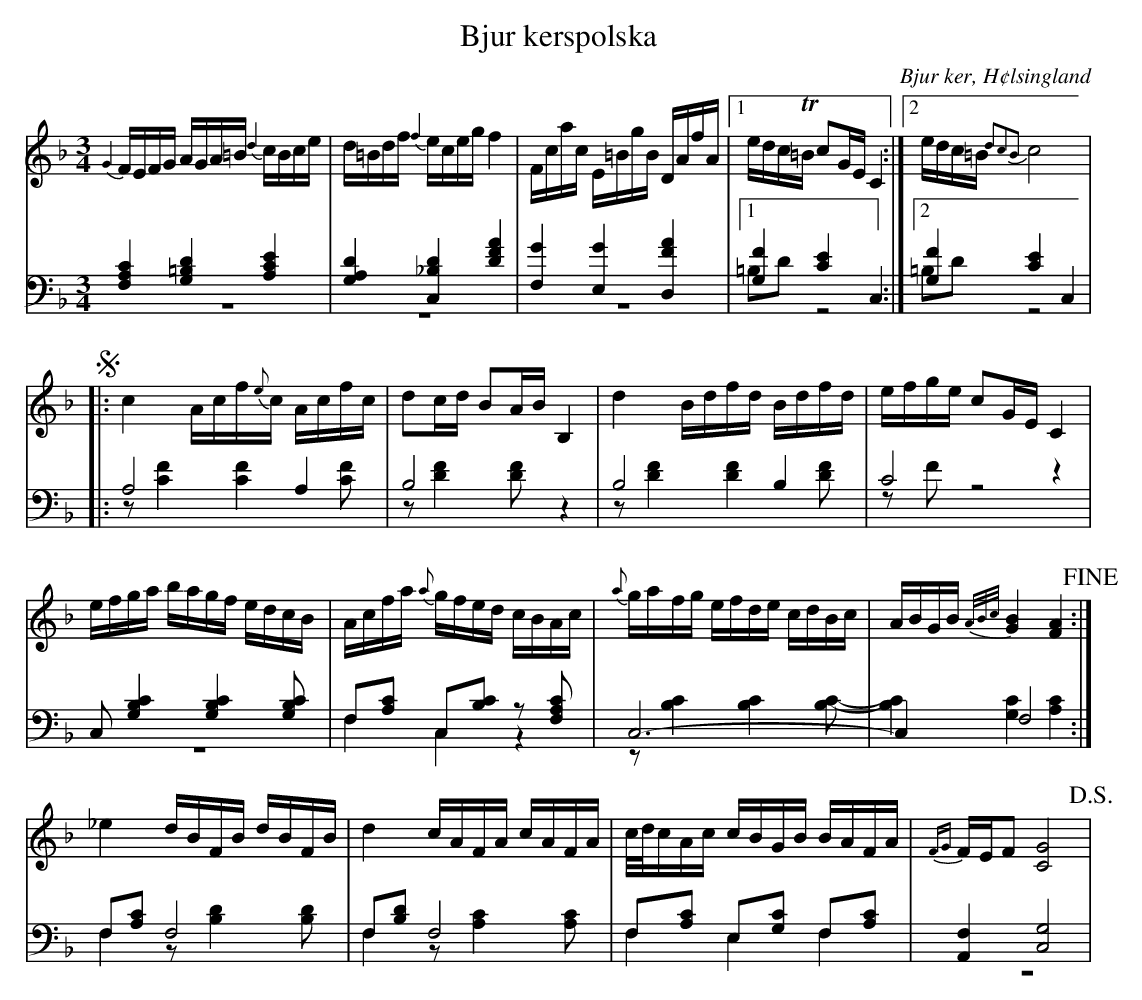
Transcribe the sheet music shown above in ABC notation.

X:1
T: Bjur kerspolska
O: Bjur ker, H¢lsingland
M: 3/4
L: 1/16
K: F
V:1
V:2
V:3 merge
V:1
{G2}FEFG AGA=B {d2}cBce|d=Bdf {f2}eceg f4|Fcac E=BgB DAfA|1 edcT=B c2GE C4:|2 edc=B {d2c2B2}c8 |
!segno! |:c4 Acf{e}c Acfc|d2cd B2AB B,4|d4 Bdfd Bdfd|efge c2GE C4|
efga bagf edcB|Acfa {a}gfed cBAc|{a}gafg efde cdBc|ABGB {A/B/c/}[G4B4] [F4A4] !fine!:|
_e4 dBFB dBFB|d4 cAFA cAFA|c/d/cAc cBGB BAFA|{FG}FEF2 [C8G8] !D.S.!|
V:2 clef=bass
[F,4A,4C4] [G,4=B,4D4] [A,4C4E4]|[G,4A,4D4] [C,4_B,4D4] [D4F4A4]|[F,4G4] [E,4G4] [D,4F4A4]|1 [G,4F4] [C4E4] C,4:|2 [G,4F4] [C4E4] C,4 |
|:A,8 A,4|B,8 z4|B,8  B,4|C8 z4|
C,2 [G,4B,4C4] [G,4B,4C4] [G,2B,2C2]|F,2[A,2C2] C,2[B,2C2] z2 [F,2A,2C2]|C,12-|C,4 F,8:|
F,2[A,2C2] F,8|F,2[B,2D2] F,8|F,2[A,2C2] E,2[G,2C2] F,2[A,2C2]|[A,,4F,4] [C,8G,8] |
V:3 clef=bass
z12|z12|z12|1 =B,2D2 z8:|2 =B,2D2 z8|
|:z2 [C4F4] [C4F4] [C2F2]|z2 [D4F4] [D2F2] z4|z2 [D4F4] [D4F4] [D2F2]|z2 F2 z8|
z12|F,4 C,4 z4|z2 [B,4C4] [B,4C4] [B,2C2]-|[B,4C4] [G,4C4] [A,4C4]:|
F,4 z2 [B,4D4] [B,2D2]|F,4 z2 [A,4C4] [A,2C2]|F,4 E,4 F,4|z12|
